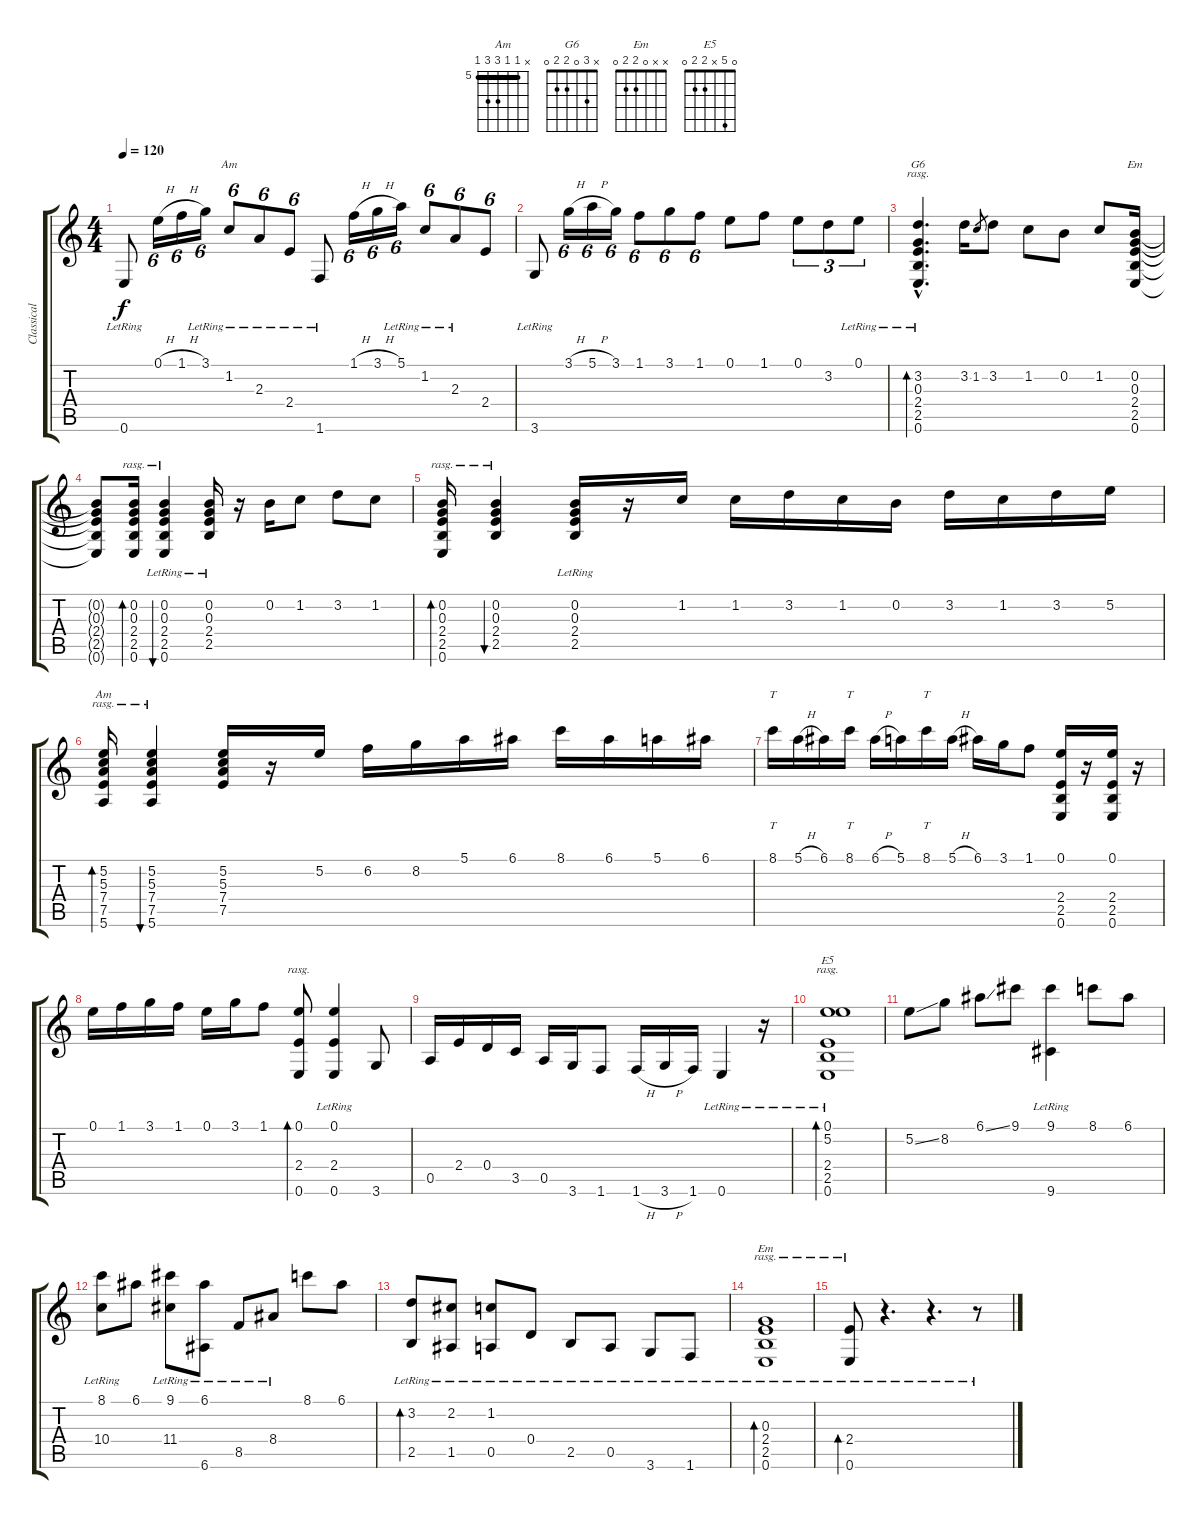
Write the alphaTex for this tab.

\track ("Classical Guitar" "Classical ") {instrument acousticguitarnylon}
\staff {score tabs}
\tuning (E4 B3 G3 D3 A2 E2) {hide}
\chord ("Am" 0 1 2 2 0 x)
\chord ("G6" x 3 0 2 2 0)
\chord ("Em" x 0 0 2 2 0)
\chord ("Am" x 5 5 7 7 5) {firstfret 5 barre 5}
\chord ("E5" 0 5 x 2 2 0)
\chord ("Em" x x 0 2 2 0)
\ts (4 4)
\tempo 120
\clef g2
\ks c
0.6{lr}.8{dy f instrument acousticguitarnylon} 0.1{h}.16{tu (6 4)} 1.1{h}.16{tu (6 4)} 3.1{lr}.16{tu (6 4)} 1.2{lr}.8{tu (6 4) ch "Am"} 2.3{lr}.8{tu (6 4)} 2.4{lr}.8{tu (6 4)} 1.6{lr}.8 1.1{h}.16{tu (6 4)} 3.1{h}.16{tu (6 4)} 5.1{lr}.16{tu (6 4)} 1.2{lr}.8{tu (6 4)} 2.3{lr}.8{tu (6 4)} 2.4.8{tu (6 4)} |
3.6{lr}.8 3.1{h}.16{tu (6 4)} 5.1{h}.16{tu (6 4)} 3.1.16{tu (6 4)} 1.1.8{tu (6 4)} 3.1.8{tu (6 4)} 1.1.8{tu (6 4)} 0.1.8 1.1.8 0.1.8{tu (3 2)} 3.2.8{tu (3 2)} 0.1{lr}.8{tu (3 2)} |
(3.2{hac} 0.3{hac lr} 2.4{hac} 2.5{hac} 0.6{hac lr}).4{d bd 480 ch "G6" rasg ii} 3.2.16 1.2.8{gr} 3.2.8 1.2.8 0.2.8 1.2.8 (0.2 0.3 2.4 2.5 0.6).16{ch "Em"} |
(0.2{t} 0.3{t} 2.4{t} 2.5{t} 0.6{t}).8 (0.2 0.3 2.4 2.5 0.6).16{bd 480 rasg ii} (0.2 0.3 2.4 2.5 0.6{lr}).4{bu 480 rasg ii} (0.2{lr} 0.3{lr} 2.4{lr} 2.5{lr}).16 r.16 0.2.16 1.2.8 3.2.8 1.2.8 |
(0.2 0.3 2.4 2.5 0.6).16{bd 480 rasg ii} (0.2 0.3 2.4 2.5).4{bu 480 rasg ii} (0.2{lr} 0.3{lr} 2.4{lr} 2.5{lr}).16 r.16 1.2.16 1.2.16 3.2.16 1.2.16 0.2.16 3.2.16 1.2.16 3.2.16 5.2.16 |
(5.2 5.3 7.4 7.5 5.6).16{bd 480 ch "Am" rasg ii} (5.2 5.3 7.4 7.5 5.6).4{bu 480 rasg ii} (5.2 5.3 7.4 7.5).16 r.16 5.2.16 6.2.16 8.2.16 5.1.16 6.1.16 8.1.16 6.1.16 5.1.16 6.1.16 |
8.1.16{tt} 5.1{h}.16 6.1.16 8.1.16{tt} 6.1{h}.16 5.1.16 8.1.16{tt} 5.1{h}.16 6.1.16 3.1.16 1.1.8 (0.1 2.4 2.5 0.6).16 r.16 (0.1 2.4 2.5 0.6).16 r.16 |
0.1.16 1.1.16 3.1.16 1.1.16 0.1.16 3.1.16 1.1.8 (0.1 2.4 0.6).8{bd 240 rasg ii} (0.1{lr} 2.4{lr} 0.6{lr}).4 3.6.8 |
0.5.16 2.4.16 0.4.16 3.5.16 0.5.16 3.6.16 1.6.8 1.6{h}.16 3.6{h}.16 1.6.16 0.6{lr}.4 r.16 |
(0.1{lr} 5.2{lr} 2.4{lr} 2.5{lr} 0.6{lr}).1{bd 480 ch "E5" rasg ii} |
5.2{ss}.8 8.2.8 6.1{ss}.8 9.1.8 (9.1 9.6{lr}).4 8.1.8 6.1.8 |
(8.1 10.4{lr}).8 6.1.8 (9.1 11.4{lr}).8 (6.1 6.6{lr}).8 8.5{lr}.8 8.4{lr}.8 8.1.8 6.1.8 |
(3.2{lr} 2.5{lr}).8{bd 60} (2.2{lr} 1.5{lr}).8 (1.2 0.5{lr}).8 0.4{lr}.8 2.5{lr}.8 0.5{lr}.8 3.6{lr}.8 1.6{lr}.8 |
(0.3{lr} 2.4{lr} 2.5{lr} 0.6{lr}).1{bd 240 ch "Em" rasg ii} |
(2.4{lr} 0.6{lr}).8{bd 240 rasg ii} r.4{d} r.4{d} r.8
